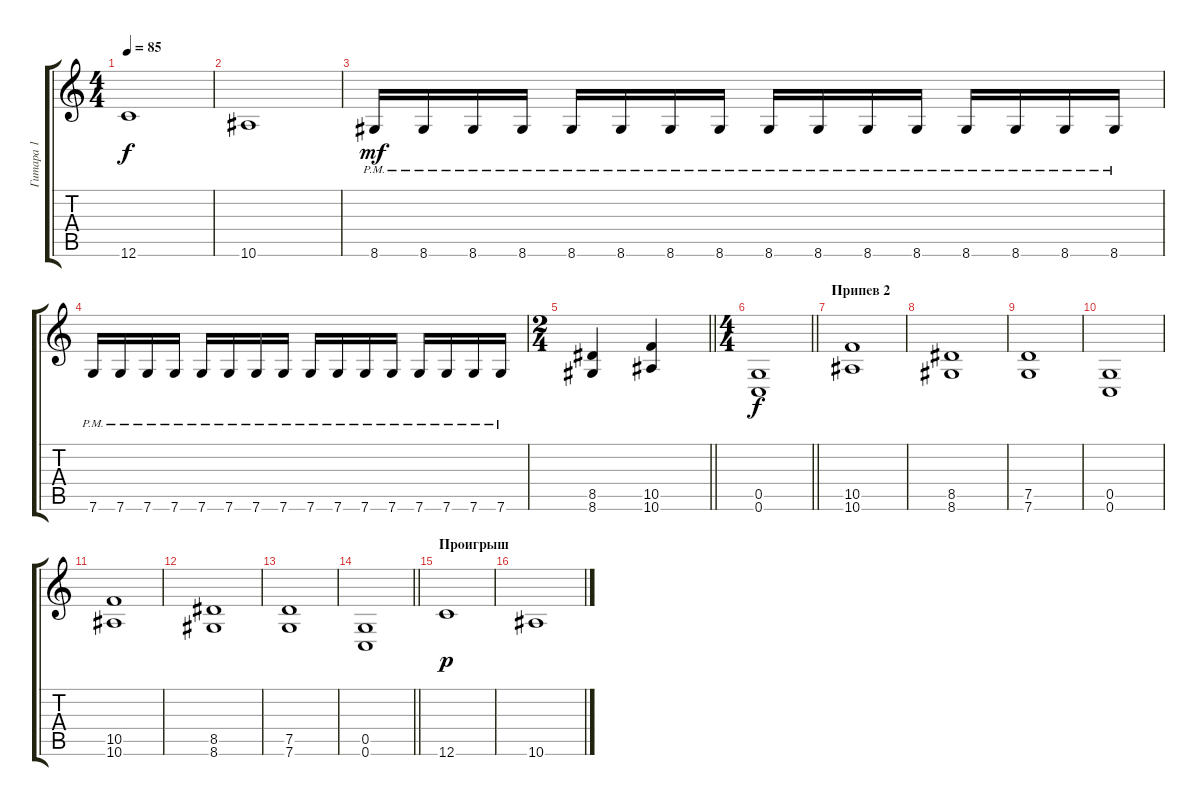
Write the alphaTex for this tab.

\track ("Гитара 1" "Гитара 1") {instrument distortionguitar}
\staff {score tabs}
\tuning (D4 A3 F3 C3 G2 C2) {hide}
\ts (4 4)
\tempo 85
\clef g2
\ks c
12.6.1{dy f} |
10.6.1 |
8.6{pm}.16{dy mf} 8.6{pm}.16 8.6{pm}.16 8.6{pm}.16 8.6{pm}.16 8.6{pm}.16 8.6{pm}.16 8.6{pm}.16 8.6{pm}.16 8.6{pm}.16 8.6{pm}.16 8.6{pm}.16 8.6{pm}.16 8.6{pm}.16 8.6{pm}.16 8.6{pm}.16 |
7.6{pm}.16 7.6{pm}.16 7.6{pm}.16 7.6{pm}.16 7.6{pm}.16 7.6{pm}.16 7.6{pm}.16 7.6{pm}.16 7.6{pm}.16 7.6{pm}.16 7.6{pm}.16 7.6{pm}.16 7.6{pm}.16 7.6{pm}.16 7.6{pm}.16 7.6{pm}.16 |
\ts (2 4)
\barLineRight lightlight
(8.5 8.6).4 (10.5 10.6).4 |
\ts (4 4)
\barLineRight lightlight
(0.5 0.6).1{dy f} |
\section ("" "Припев 2")
(10.5 10.6).1 |
(8.5 8.6).1 |
(7.5 7.6).1 |
(0.5 0.6).1 |
(10.5 10.6).1 |
(8.5 8.6).1 |
(7.5 7.6).1 |
\barLineRight lightlight
(0.5 0.6).1 |
\section ("" "Проигрыш")
12.6.1{dy p} |
10.6.1
